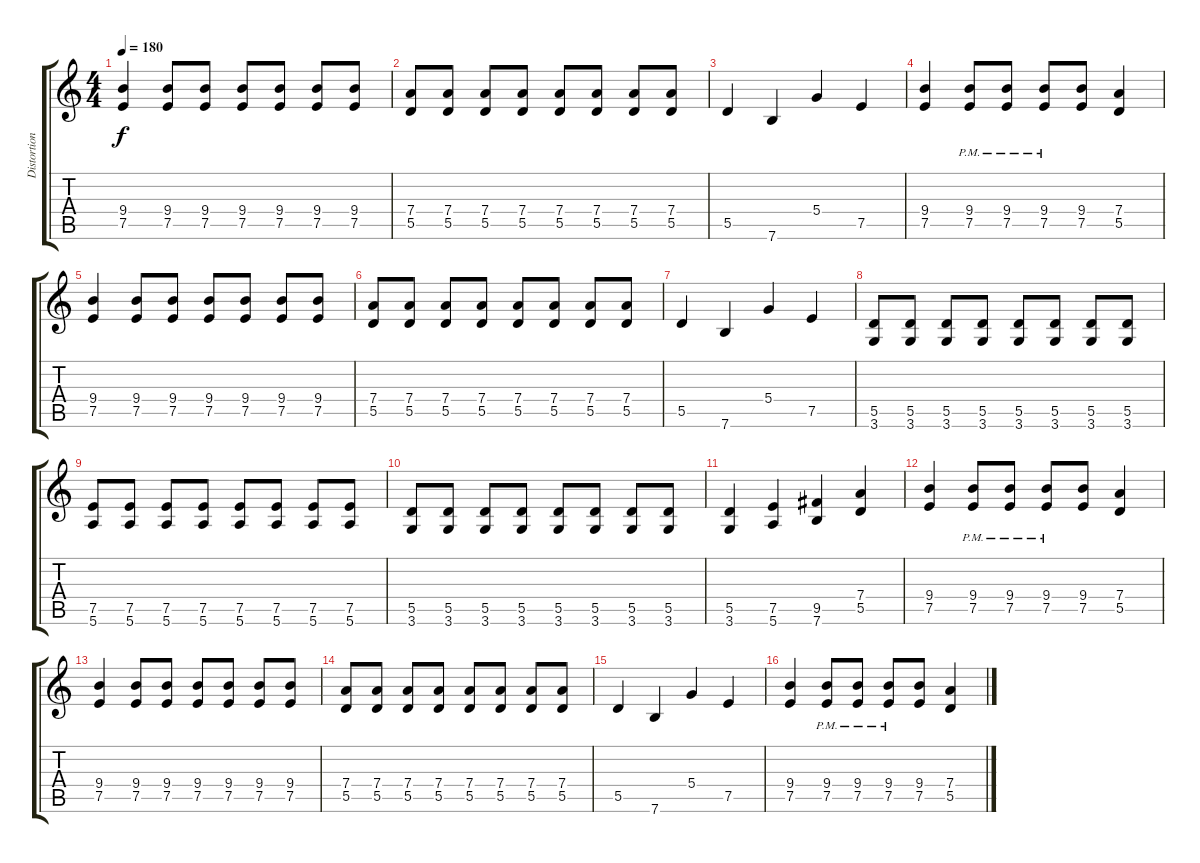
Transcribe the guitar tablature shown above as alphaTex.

\track ("Distortion Guitar" "Distortion") {instrument distortionguitar}
\staff {score tabs}
\tuning (E4 B3 G3 D3 A2 E2) {hide}
\ts (4 4)
\tempo 180
\clef g2
\ks c
(9.4 7.5).4{dy f} (9.4 7.5).8 (9.4 7.5).8 (9.4 7.5).8 (9.4 7.5).8 (9.4 7.5).8 (9.4 7.5).8 |
(7.4 5.5).8 (7.4 5.5).8 (7.4 5.5).8 (7.4 5.5).8 (7.4 5.5).8 (7.4 5.5).8 (7.4 5.5).8 (7.4 5.5).8 |
5.5.4 7.6.4 5.4.4 7.5.4 |
(9.4 7.5).4 (9.4{pm} 7.5{pm}).8 (9.4{pm} 7.5{pm}).8 (9.4 7.5{pm}).8 (9.4 7.5).8 (7.4 5.5).4 |
(9.4 7.5).4 (9.4 7.5).8 (9.4 7.5).8 (9.4 7.5).8 (9.4 7.5).8 (9.4 7.5).8 (9.4 7.5).8 |
(7.4 5.5).8 (7.4 5.5).8 (7.4 5.5).8 (7.4 5.5).8 (7.4 5.5).8 (7.4 5.5).8 (7.4 5.5).8 (7.4 5.5).8 |
5.5.4 7.6.4 5.4.4 7.5.4 |
(5.5 3.6).8 (5.5 3.6).8 (5.5 3.6).8 (5.5 3.6).8 (5.5 3.6).8 (5.5 3.6).8 (5.5 3.6).8 (5.5 3.6).8 |
(7.5 5.6).8 (7.5 5.6).8 (7.5 5.6).8 (7.5 5.6).8 (7.5 5.6).8 (7.5 5.6).8 (7.5 5.6).8 (7.5 5.6).8 |
(5.5 3.6).8 (5.5 3.6).8 (5.5 3.6).8 (5.5 3.6).8 (5.5 3.6).8 (5.5 3.6).8 (5.5 3.6).8 (5.5 3.6).8 |
(5.5 3.6).4 (7.5 5.6).4 (9.5 7.6).4 (7.4 5.5).4 |
(9.4 7.5).4 (9.4{pm} 7.5{pm}).8 (9.4{pm} 7.5{pm}).8 (9.4 7.5{pm}).8 (9.4 7.5).8 (7.4 5.5).4 |
(9.4 7.5).4 (9.4 7.5).8 (9.4 7.5).8 (9.4 7.5).8 (9.4 7.5).8 (9.4 7.5).8 (9.4 7.5).8 |
(7.4 5.5).8 (7.4 5.5).8 (7.4 5.5).8 (7.4 5.5).8 (7.4 5.5).8 (7.4 5.5).8 (7.4 5.5).8 (7.4 5.5).8 |
5.5.4 7.6.4 5.4.4 7.5.4 |
(9.4 7.5).4 (9.4{pm} 7.5{pm}).8 (9.4{pm} 7.5{pm}).8 (9.4 7.5{pm}).8 (9.4 7.5).8 (7.4 5.5).4
